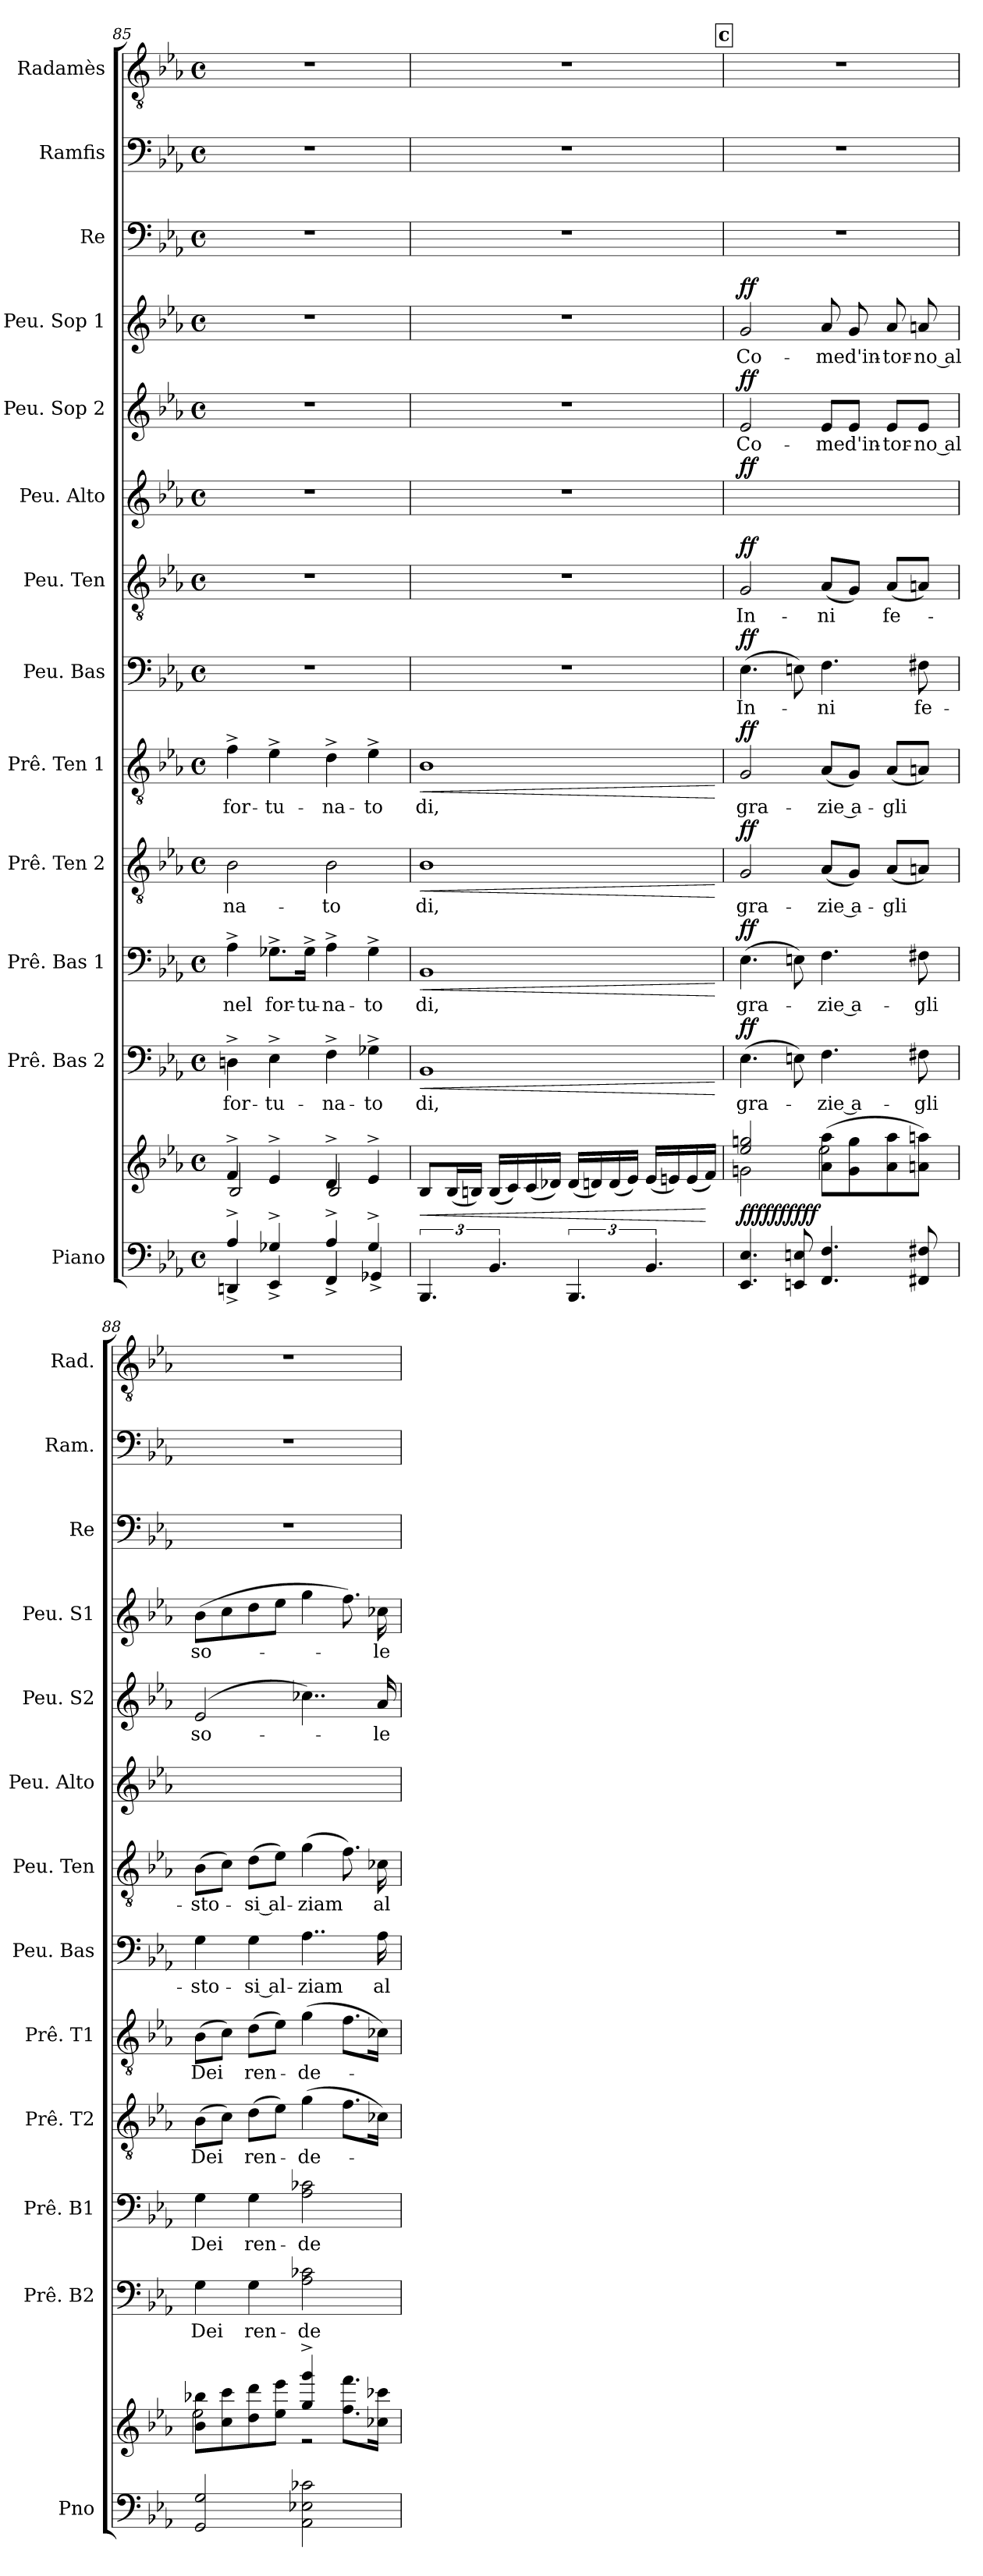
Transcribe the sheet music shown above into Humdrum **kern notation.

**kern	**kern	**dynam	**kern	**text	**dynam	**kern	**text	**dynam	**kern	**text	**dynam	**kern	**text	**dynam	**kern	**text	**dynam	**kern	**text	**dynam	**kern	**dynam	**kern	**text	**dynam	**kern	**text	**dynam	**kern	**kern	**kern
*part13	*part13	*part13	*part12	*part12	*part12	*part11	*part11	*part11	*part10	*part10	*part10	*part9	*part9	*part9	*part8	*part8	*part8	*part7	*part7	*part7	*part6	*part6	*part5	*part5	*part5	*part4	*part4	*part4	*part3	*part2	*part1
*staff14	*staff13	*staff13/14	*staff12	*staff12	*staff12	*staff11	*staff11	*staff11	*staff10	*staff10	*staff10	*staff9	*staff9	*staff9	*staff8	*staff8	*staff8	*staff7	*staff7	*staff7	*staff6	*staff6	*staff5	*staff5	*staff5	*staff4	*staff4	*staff4	*staff3	*staff2	*staff1
*I"Piano	*	*	*I"Prê. Bas 2	*	*	*I"Prê. Bas 1	*	*	*I"Prê. Ten 2	*	*	*I"Prê. Ten 1	*	*	*I"Peu. Bas	*	*	*I"Peu. Ten	*	*	*I"Peu. Alto	*	*I"Peu. Sop 2	*	*	*I"Peu. Sop 1	*	*	*I"Re	*I"Ramfis	*I"Radamès
*I'Pno	*	*	*I'Prê. B2	*	*	*I'Prê. B1	*	*	*I'Prê. T2	*	*	*I'Prê. T1	*	*	*I'Peu. Bas	*	*	*I'Peu. Ten	*	*	*I'Peu. Alto	*	*I'Peu. S2	*	*	*I'Peu. S1	*	*	*I'Re	*I'Ram.	*I'Rad.
*clefF4	*clefG2	*	*clefF4	*	*	*clefF4	*	*	*clefGv2	*	*	*clefGv2	*	*	*clefF4	*	*	*clefGv2	*	*	*clefG2	*	*clefG2	*	*	*clefG2	*	*	*clefF4	*clefF4	*clefGv2
*k[b-e-a-]	*k[b-e-a-]	*	*k[b-e-a-]	*	*	*k[b-e-a-]	*	*	*k[b-e-a-]	*	*	*k[b-e-a-]	*	*	*k[b-e-a-]	*	*	*k[b-e-a-]	*	*	*k[b-e-a-]	*	*k[b-e-a-]	*	*	*k[b-e-a-]	*	*	*k[b-e-a-]	*k[b-e-a-]	*k[b-e-a-]
*M4/4	*M4/4	*	*M4/4	*	*	*M4/4	*	*	*M4/4	*	*	*M4/4	*	*	*M4/4	*	*	*M4/4	*	*	*M4/4	*	*M4/4	*	*	*M4/4	*	*	*M4/4	*M4/4	*M4/4
*met(c)	*met(c)	*	*met(c)	*	*	*met(c)	*	*	*met(c)	*	*	*met(c)	*	*	*met(c)	*	*	*met(c)	*	*	*met(c)	*	*met(c)	*	*	*met(c)	*	*	*met(c)	*met(c)	*met(c)
=85	=85	=85	=85	=85	=85	=85	=85	=85	=85	=85	=85	=85	=85	=85	=85	=85	=85	=85	=85	=85	=85	=85	=85	=85	=85	=85	=85	=85	=85	=85	=85
*^	*^	*	*	*	*	*	*	*	*	*	*	*	*	*	*	*	*	*	*	*	*	*	*	*	*	*	*	*	*	*	*
!	!	!	!	!	!	!LO:LY:b:color=#0055FF	!	!	!LO:LY:b:color=#0055FF	!	!	!LO:LY:b:color=#0055FF	!	!	!LO:LY:b:color=#0055FF	!	!	!	!	!	!	!	!	!	!	!	!	!	!	!	!	!	!
4A-^/	4DDn^/	4f^/	2B-/	.	4Dn^\	for-	.	4A-^\	nel	.	2B-\	-na-	.	4f^\	for-	.	1r	.	.	1r	.	.	1r	.	1r	.	.	1r	.	.	1r	1r	1r
!	!	!	!	!	!	!LO:LY:b:color=#0055FF	!	!	!LO:LY:b:color=#0055FF	!	!	!	!	!	!LO:LY:b:color=#0055FF	!	!	!	!	!	!	!	!	!	!	!	!	!	!	!	!	!	!
4G-X^/	4EE-^/	4e-^/	.	.	4E-^\	-tu-	.	8.G-X^\L	for-	.	.	.	.	4e-^\	-tu-	.	.	.	.	.	.	.	.	.	.	.	.	.	.	.	.	.	.
!	!	!	!	!	!	!	!	!	!LO:LY:b:color=#0055FF	!	!	!	!	!	!	!	!	!	!	!	!	!	!	!	!	!	!	!	!	!	!	!	!
.	.	.	.	.	.	.	.	16G-^\Jk	-tu-	.	.	.	.	.	.	.	.	.	.	.	.	.	.	.	.	.	.	.	.	.	.	.	.
!	!	!	!	!	!	!LO:LY:b:color=#0055FF	!	!	!LO:LY:b:color=#0055FF	!	!	!LO:LY:b:color=#0055FF	!	!	!LO:LY:b:color=#0055FF	!	!	!	!	!	!	!	!	!	!	!	!	!	!	!	!	!	!
4A-^/	4FF^/	4d^/	2B-/	.	4F^\	-na-	.	4A-^\	-na-	.	2B-\	-to	.	4d^\	-na-	.	.	.	.	.	.	.	.	.	.	.	.	.	.	.	.	.	.
!	!	!	!	!	!	!LO:LY:b:color=#0055FF	!	!	!LO:LY:b:color=#0055FF	!	!	!	!	!	!LO:LY:b:color=#0055FF	!	!	!	!	!	!	!	!	!	!	!	!	!	!	!	!	!	!
4G-^/	4GG-X^/	4e-^/	.	.	4G-X^\	-to	.	4G-^\	-to	.	.	.	.	4e-^\	-to	.	.	.	.	.	.	.	.	.	.	.	.	.	.	.	.	.	.
*	*	*v	*v	*	*	*	*	*	*	*	*	*	*	*	*	*	*	*	*	*	*	*	*	*	*	*	*	*	*	*	*	*	*
=86	=86	=86	=86	=86	=86	=86	=86	=86	=86	=86	=86	=86	=86	=86	=86	=86	=86	=86	=86	=86	=86	=86	=86	=86	=86	=86	=86	=86	=86	=86	=86	=86
!	!	!	!LO:HP:b	!	!LO:LY:b:color=#0055FF	!LO:HP:b	!	!LO:LY:b:color=#0055FF	!LO:HP:b	!	!LO:LY:b:color=#0055FF	!LO:HP:b	!	!LO:LY:b:color=#0055FF	!LO:HP:b	!	!	!	!	!	!	!	!	!	!	!	!	!	!	!	!	!
*v	*v	*	*	*	*	*	*	*	*	*	*	*	*	*	*	*	*	*	*	*	*	*	*	*	*	*	*	*	*	*	*	*
6.BBB-/	8B-/L	<	1BB-	di,	<	1BB-	di,	<	1B-	di,	<	1B-	di,	<	1r	.	.	1r	.	.	1r	.	1r	.	.	1r	.	.	1r	1r	1r
.	(<16B-/L	.	.	.	.	.	.	.	.	.	.	.	.	.	.	.	.	.	.	.	.	.	.	.	.	.	.	.	.	.	.
.	16Bn/JJ)	.	.	.	.	.	.	.	.	.	.	.	.	.	.	.	.	.	.	.	.	.	.	.	.	.	.	.	.	.	.
6.BB-/	(<16B/LL	.	.	.	.	.	.	.	.	.	.	.	.	.	.	.	.	.	.	.	.	.	.	.	.	.	.	.	.	.	.
.	16c/)	.	.	.	.	.	.	.	.	.	.	.	.	.	.	.	.	.	.	.	.	.	.	.	.	.	.	.	.	.	.
.	(<16c/	.	.	.	.	.	.	.	.	.	.	.	.	.	.	.	.	.	.	.	.	.	.	.	.	.	.	.	.	.	.
.	16d-X/JJ)	.	.	.	.	.	.	.	.	.	.	.	.	.	.	.	.	.	.	.	.	.	.	.	.	.	.	.	.	.	.
6.BBB-/	(<16d-/LL	.	.	.	.	.	.	.	.	.	.	.	.	.	.	.	.	.	.	.	.	.	.	.	.	.	.	.	.	.	.
.	16dn/)	.	.	.	.	.	.	.	.	.	.	.	.	.	.	.	.	.	.	.	.	.	.	.	.	.	.	.	.	.	.
.	(<16d/	.	.	.	.	.	.	.	.	.	.	.	.	.	.	.	.	.	.	.	.	.	.	.	.	.	.	.	.	.	.
.	16e-/JJ)	.	.	.	.	.	.	.	.	.	.	.	.	.	.	.	.	.	.	.	.	.	.	.	.	.	.	.	.	.	.
6.BB-/	(<16e-/LL	.	.	.	.	.	.	.	.	.	.	.	.	.	.	.	.	.	.	.	.	.	.	.	.	.	.	.	.	.	.
.	16en/)	.	.	.	.	.	.	.	.	.	.	.	.	.	.	.	.	.	.	.	.	.	.	.	.	.	.	.	.	.	.
.	(<16e/	.	.	.	.	.	.	.	.	.	.	.	.	.	.	.	.	.	.	.	.	.	.	.	.	.	.	.	.	.	.
.	16f/JJ)	[	.	.	.	.	.	.	.	.	.	.	.	.	.	.	.	.	.	.	.	.	.	.	.	.	.	.	.	.	.
.	.	.	.	.	[	.	.	[	.	.	[	.	.	[	.	.	.	.	.	.	.	.	.	.	.	.	.	.	.	.	.
!!LO:PB:g=z
!!LO:REH:place=s1:a:fs=18:t=c
=87	=87	=87	=87	=87	=87	=87	=87	=87	=87	=87	=87	=87	=87	=87	=87	=87	=87	=87	=87	=87	=87	=87	=87	=87	=87	=87	=87	=87	=87	=87	=87
*	*^	*	*	*	*	*	*	*	*	*	*	*	*	*	*	*	*	*	*	*	*	*	*	*	*	*	*	*	*	*	*
!	!	!	!LO:DY:a=2	!	!LO:LY:b:color=#0055FF	!	!	!LO:LY:b:color=#0055FF	!	!	!LO:LY:b:color=#0055FF	!	!	!LO:LY:b:color=#0055FF	!	!	!LO:LY:b:color=#0055FF	!	!	!LO:LY:b:color=#0055FF	!	!	!	!	!LO:LY:b:color=#AA0000	!	!	!LO:LY:b:color=#0055FF	!	!	!	!
!	!	!	!LO:DY:n=1:a=2	!	!	!	!	!	!	!	!	!	!	!	!	!	!	!	!	!	!	!	!	!	!	!	!	!	!	!	!	!
!	!	!	!LO:DY:n=2:a	!	!	!	!	!	!	!	!	!	!	!	!	!	!	!	!	!	!	!	!	!	!	!	!	!	!	!	!	!
!	!	!	!LO:DY:n=3:a	!	!	!	!	!	!	!	!	!	!	!	!	!	!	!	!	!	!	!	!	!	!	!	!	!	!	!	!	!
!	!	!	!LO:DY:n=4:a	!	!	!LO:DY:a	!	!	!LO:DY:a	!	!	!LO:DY:a	!	!	!LO:DY:a	!	!	!LO:DY:a	!	!	!LO:DY:a	!	!LO:DY:a	!	!	!LO:DY:a	!	!	!LO:DY:a	!	!	!
4.EE-/ 4.E-/	2ee-/ 2ggn/	2gn\	ff ff ff ff ff	(>4.E-\	gra-	ff	(>4.E-\	gra-	ff	2G/	gra-	ff	2G/	gra-	ff	(>4.E-\	In-	ff	2G/	In-	ff	1ryy	ff	2e-/	Co-	ff	2g/	Co-	ff	1r	1r	1r
8EEn/ 8En/	.	.	.	8En\)	.	.	8En\)	.	.	.	.	.	.	.	.	8En\)	.	.	.	.	.	.	.	.	.	.	.	.	.	.	.	.
!	!	!	!	!	!LO:LY:b:color=#0055FF	!	!	!LO:LY:b:color=#0055FF	!	!	!LO:LY:b:color=#0055FF	!	!	!LO:LY:b:color=#0055FF	!	!	!LO:LY:b:color=#0055FF	!	!	!LO:LY:b:color=#0055FF	!	!	!	!	!LO:LY:b:color=#AA0000	!	!	!LO:LY:b:color=#0055FF	!	!	!	!
4.FF/ 4.F/	(<8a-\ 8aa-\L	2ee-\	.	4.F\	zie a-	.	4.F\	zie a-	.	(<8A-/L	zie a-	.	(<8A-/L	zie a-	.	4.F\	-ni	.	(<8A-/L	-ni	.	.	.	8e-/L	-me	.	8a-/	-me	.	.	.	.
!	!	!	!	!	!	!	!	!	!	!	!	!	!	!	!	!	!	!	!	!	!	!	!	!	!LO:LY:b:color=#AA0000	!	!	!LO:LY:b:color=#0055FF	!	!	!	!
.	8g\ 8gg\	.	.	.	.	.	.	.	.	8G/J)	.	.	8G/J)	.	.	.	.	.	8G/J)	.	.	.	.	8e-/J	d'in-	.	8g/	d'in-	.	.	.	.
!	!	!	!	!	!	!	!	!	!	!	!LO:LY:b:color=#0055FF	!	!	!LO:LY:b:color=#0055FF	!	!	!	!	!	!LO:LY:b:color=#0055FF	!	!	!	!	!LO:LY:b:color=#AA0000	!	!	!LO:LY:b:color=#0055FF	!	!	!	!
.	8a-\ 8aa-\	.	.	.	.	.	.	.	.	(<8A-/L	-gli	.	(<8A-/L	-gli	.	.	.	.	(<8A-/L	fe-	.	.	.	8e-/L	-tor-	.	8a-/	-tor-	.	.	.	.
!	!	!	!	!	!LO:LY:b:color=#0055FF	!	!	!LO:LY:b:color=#0055FF	!	!	!	!	!	!	!	!	!LO:LY:b:color=#0055FF	!	!	!	!	!	!	!	!LO:LY:b:color=#AA0000	!	!	!LO:LY:b:color=#0055FF	!	!	!	!
8FF#X/ 8F#X/	8an\ 8aan\J)	.	.	8F#X\	-gli	.	8F#X\	-gli	.	8An/J)	.	.	8An/J)	.	.	8F#X\	fe-	.	8An/J)	.	.	.	.	8e-/J	no al	.	8an/	no al	.	.	.	.
=88	=88	=88	=88	=88	=88	=88	=88	=88	=88	=88	=88	=88	=88	=88	=88	=88	=88	=88	=88	=88	=88	=88	=88	=88	=88	=88	=88	=88	=88	=88	=88	=88
!	!	!	!	!	!LO:LY:b:color=#0055FF	!	!	!LO:LY:b:color=#0055FF	!	!	!LO:LY:b:color=#0055FF	!	!	!LO:LY:b:color=#0055FF	!	!	!LO:LY:b:color=#0055FF	!	!	!LO:LY:b:color=#0055FF	!	!	!	!	!LO:LY:b:color=#AA0000	!	!	!LO:LY:b:color=#0055FF	!	!	!	!
2GG/ 2G/	8b-\ 8bb-X\L	2ee-\	.	4G\	Dei	.	4G\	Dei	.	(>8B-\L	Dei	.	(>8B-\L	Dei	.	4G\	-sto-	.	(>8B-\L	-sto-	.	1ryy	.	(>2e-/	so-	.	(>8b-\L	so-	.	1r	1r	1r
.	8cc\ 8ccc\	.	.	.	.	.	.	.	.	8c\J)	.	.	8c\J)	.	.	.	.	.	8c\J)	.	.	.	.	.	.	.	8cc\	.	.	.	.	.
!	!	!	!	!	!LO:LY:b:color=#0055FF	!	!	!LO:LY:b:color=#0055FF	!	!	!LO:LY:b:color=#0055FF	!	!	!LO:LY:b:color=#0055FF	!	!	!LO:LY:b:color=#0055FF	!	!	!LO:LY:b:color=#0055FF	!	!	!	!	!	!	!	!	!	!	!	!
.	8dd\ 8ddd\	.	.	4G\	ren-	.	4G\	ren-	.	(>8d\L	ren-	.	(>8d\L	ren-	.	4G\	si al-	.	(>8d\L	si al-	.	.	.	.	.	.	8dd\	.	.	.	.	.
.	8ee-\ 8eee-\J	.	.	.	.	.	.	.	.	8e-\J)	.	.	8e-\J)	.	.	.	.	.	8e-\J)	.	.	.	.	.	.	.	8ee-\J	.	.	.	.	.
!	!	!	!	!	!LO:LY:b:color=#0055FF	!	!	!LO:LY:b:color=#0055FF	!	!	!LO:LY:b:color=#0055FF	!	!	!LO:LY:b:color=#0055FF	!	!	!LO:LY:b:color=#0055FF	!	!	!LO:LY:b:color=#0055FF	!	!	!	!	!	!	!	!	!	!	!	!
2AA-\ 2E-X\ 2c-X\	4gg/^ 4ggg/^	2r	.	2A-\ 2c-X\	-de-	.	2A-\ 2c-X\	-de-	.	(>4g\	-de-	.	(>4g\	-de-	.	4..A-\	-ziam	.	(>4g\	-ziam	.	.	.	4..cc-X\)	.	.	4gg\	.	.	.	.	.
.	8.ff\ 8.fff\L	.	.	.	.	.	.	.	.	8.f\L	.	.	8.f\L	.	.	.	.	.	8.f\)	.	.	.	.	.	.	.	8.ff\)	.	.	.	.	.
!	!	!	!	!	!	!	!	!	!	!	!	!	!	!	!	!	!LO:LY:b:color=#0055FF	!	!	!LO:LY:b:color=#0055FF	!	!	!	!	!LO:LY:b:color=#AA0000	!	!	!LO:LY:b:color=#0055FF	!	!	!	!
.	16cc-X\ 16ccc-X\Jk	.	.	.	.	.	.	.	.	16c-X\Jk)	.	.	16c-X\Jk)	.	.	16A-\	al	.	16c-X\	al	.	.	.	16a-/	-le	.	16cc-X\	-le	.	.	.	.
*	*v	*v	*	*	*	*	*	*	*	*	*	*	*	*	*	*	*	*	*	*	*	*	*	*	*	*	*	*	*	*	*	*
=	=	=	=	=	=	=	=	=	=	=	=	=	=	=	=	=	=	=	=	=	=	=	=	=	=	=	=	=	=	=	=
*-	*-	*-	*-	*-	*-	*-	*-	*-	*-	*-	*-	*-	*-	*-	*-	*-	*-	*-	*-	*-	*-	*-	*-	*-	*-	*-	*-	*-	*-	*-	*-
